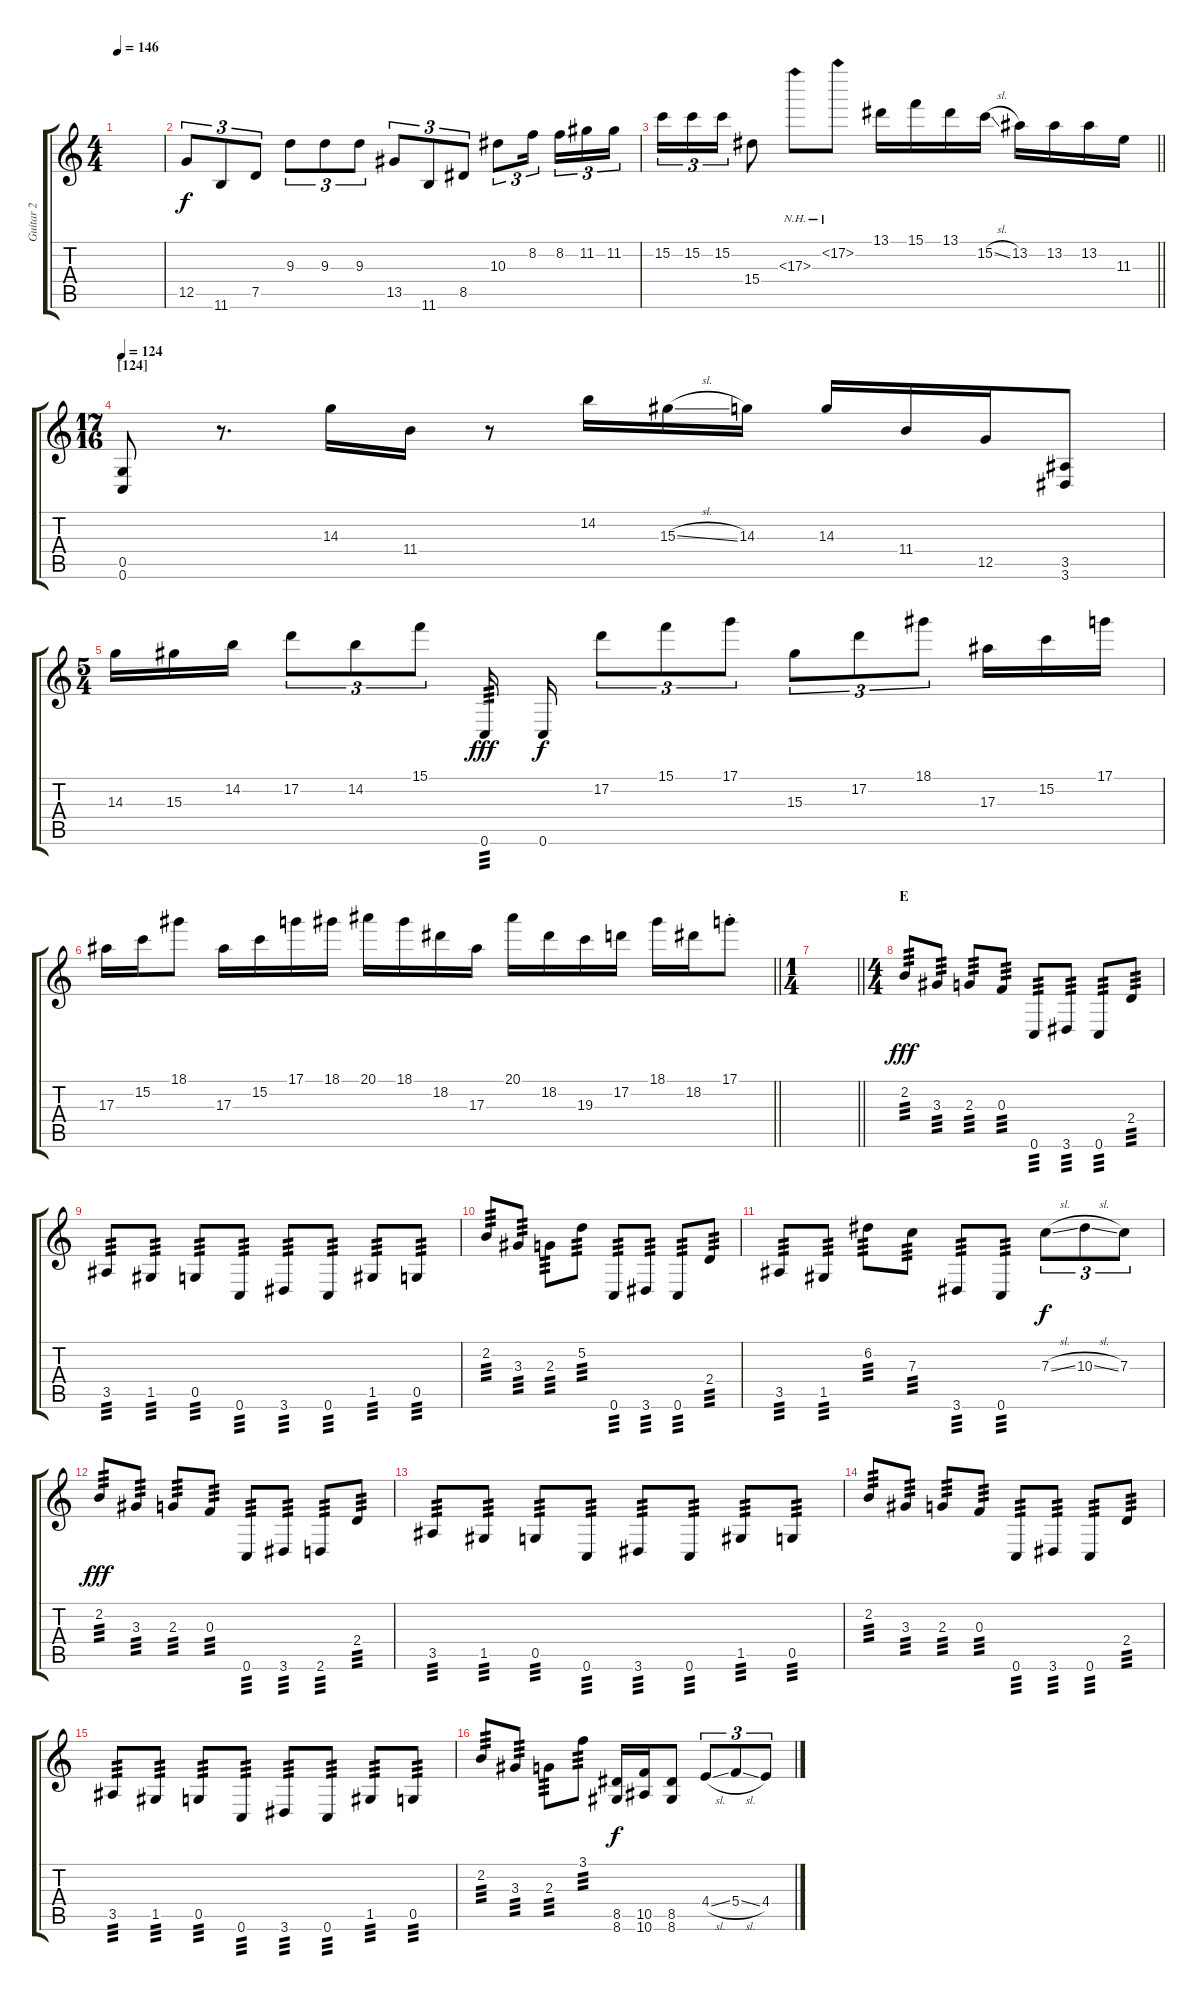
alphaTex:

\track ("Guitar 2" "Guitar 2") {instrument distortionguitar}
\staff {score tabs}
\tuning (D4 A3 F3 C3 G2 C2) {hide}
\ts (4 4)
\tempo 146
\clef g2
\ks c
|
12.5.8{tu (3 2) volume 13} 11.6.8{tu (3 2)} 7.5.8{tu (3 2)} 9.3.8{tu (3 2)} 9.3.8{tu (3 2)} 9.3.8{tu (3 2)} 13.5.8{tu (3 2)} 11.6.8{tu (3 2)} 8.5.8{tu (3 2)} 10.3.8{tu (3 2)} 8.2.16{tu (3 2) beam splitsecondary} 8.2.16{tu (3 2)} 11.2.16{tu (3 2)} 11.2.16{tu (3 2)} |
\barLineRight lightlight
15.2.16{tu (3 2)} 15.2.16{tu (3 2)} 15.2.16{tu (3 2)} 15.4.8 17.3{nh}.8 17.2{nh}.8 13.1.16 15.1.16 13.1.16 15.2{sl}.16 13.2.16 13.2.16 13.2.16 11.3.16 |
\ts (17 16)
\section ("" "[124]")
\tempo 124
(0.5 0.6).8{instrument electricguitarjazz} r.8{d} 14.3.16 11.4.16 r.8 14.2.16 15.3{sl}.16 14.3.16 14.3.16 11.4.16 12.5.16 (3.5 3.6).8 |
\ts (5 4)
14.3.16 15.3.16 14.2.16 17.2.8{tu (3 2)} 14.2.8{tu (3 2)} 15.1.8{tu (3 2)} 0.6.16{tp 3 dy fff} 0.6.16{dy f} 17.2.8{tu (3 2)} 15.1.8{tu (3 2)} 17.1.8{tu (3 2)} 15.3.8{tu (3 2)} 17.2.8{tu (3 2)} 18.1.8{tu (3 2)} 17.3.16 15.2.16 17.1.16 |
\barLineRight lightlight
17.3.16 15.2.16 18.1.8 17.3.16 15.2.16 17.1.16 18.1.16 20.1.16 18.1.16 18.2.16 17.3.16 20.1.16 18.2.16 19.3.16 17.2.16 18.1.16 18.2.16 17.1{st}.8 |
\ts (1 4)
\barLineRight lightlight
|
\ts (4 4)
\section ("" "E")
2.2.8{tp 3 dy fff instrument distortionguitar} 3.3.8{tp 3} 2.3.8{tp 3} 0.3.8{tp 3} 0.6.8{tp 3} 3.6.8{tp 3} 0.6.8{tp 3} 2.4.8{tp 3} |
3.5.8{tp 3} 1.5.8{tp 3} 0.5.8{tp 3} 0.6.8{tp 3} 3.6.8{tp 3} 0.6.8{tp 3} 1.5.8{tp 3} 0.5.8{tp 3} |
2.2.8{tp 3} 3.3.8{tp 3} 2.3.8{tp 3} 5.2.8{tp 3} 0.6.8{tp 3} 3.6.8{tp 3} 0.6.8{tp 3} 2.4.8{tp 3} |
3.5.8{tp 3} 1.5.8{tp 3} 6.2.8{tp 3} 7.3.8{tp 3} 3.6.8{tp 3} 0.6.8{tp 3} 7.3{sl}.8{tu (3 2) dy f} 10.3{sl}.8{tu (3 2)} 7.3.8{tu (3 2)} |
2.2.8{tp 3 dy fff} 3.3.8{tp 3} 2.3.8{tp 3} 0.3.8{tp 3} 0.6.8{tp 3} 3.6.8{tp 3} 2.6.8{tp 3} 2.4.8{tp 3} |
3.5.8{tp 3} 1.5.8{tp 3} 0.5.8{tp 3} 0.6.8{tp 3} 3.6.8{tp 3} 0.6.8{tp 3} 1.5.8{tp 3} 0.5.8{tp 3} |
2.2.8{tp 3} 3.3.8{tp 3} 2.3.8{tp 3} 0.3.8{tp 3} 0.6.8{tp 3} 3.6.8{tp 3} 0.6.8{tp 3} 2.4.8{tp 3} |
3.5.8{tp 3} 1.5.8{tp 3} 0.5.8{tp 3} 0.6.8{tp 3} 3.6.8{tp 3} 0.6.8{tp 3} 1.5.8{tp 3} 0.5.8{tp 3} |
2.2.8{tp 3} 3.3.8{tp 3} 2.3.8{tp 3} 3.1.8{tp 3} (8.5 8.6).16{dy f} (10.5 10.6).16 (8.5 8.6).8 4.4{sl}.8{tu (3 2)} 5.4{sl}.8{tu (3 2)} 4.4.8{tu (3 2)}
